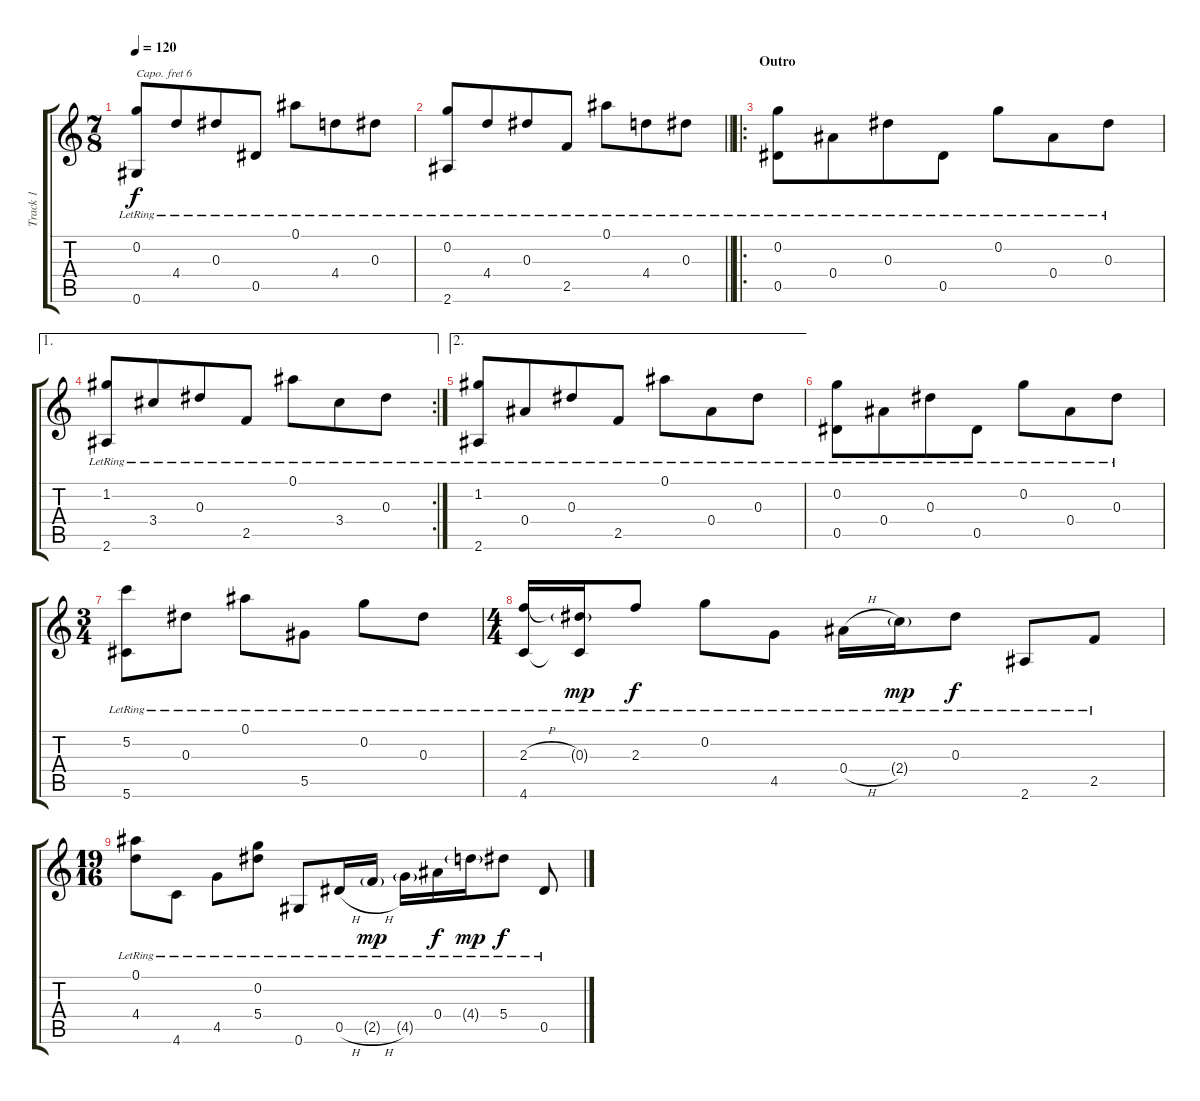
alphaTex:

\track ("Track 1" "Track 1") {instrument acousticguitarsteel}
\staff {score tabs}
\capo 6
\tuning (E4 Db4 A3 E3 A2 D2) {hide}
\ts (7 8)
\tempo 120
\clef g2
\ks c
(0.2{lr} 0.6{lr}).8{dy f} 4.4{lr}.8 0.3{lr}.8 0.5{lr}.8 0.1{lr}.8 4.4{lr}.8 0.3{lr}.8 |
\barLineRight lightlight
(0.2{lr} 2.6{lr}).8 4.4{lr}.8 0.3{lr}.8 2.5{lr}.8 0.1{lr}.8 4.4{lr}.8 0.3{lr}.8 |
\ro
\section ("" "Outro")
(0.2{lr} 0.5{lr}).8 0.4{lr}.8 0.3{lr}.8 0.5{lr}.8 0.2{lr}.8 0.4{lr}.8 0.3{lr}.8 |
\ae 1
\rc 2
(1.2{lr} 2.6{lr}).8 3.4{lr}.8 0.3{lr}.8 2.5{lr}.8 0.1{lr}.8 3.4{lr}.8 0.3{lr}.8 |
\ae 2
(1.2{lr} 2.6{lr}).8 0.4{lr}.8 0.3{lr}.8 2.5{lr}.8 0.1{lr}.8 0.4{lr}.8 0.3{lr}.8 |
(0.2{lr} 0.5{lr}).8 0.4{lr}.8 0.3{lr}.8 0.5{lr}.8 0.2{lr}.8 0.4{lr}.8 0.3{lr}.8 |
\ts (3 4)
(5.2{lr} 5.6{lr}).8 0.3{lr}.8 0.1{lr}.8 5.5{lr}.8 0.2{lr}.8 0.3{lr}.8 |
\ts (4 4)
(2.3{h lr} 4.6{lr}).16 (0.3{g lr} 4.6{t}).16{dy mp} 2.3{lr}.8{dy f} 0.2{lr}.8 4.5{lr}.8 0.4{h lr}.16 2.4{g lr}.16{dy mp} 0.3{lr}.8{dy f} 2.6{lr}.8 2.5{lr}.8 |
\ts (19 16)
(0.1{lr} 4.4{lr}).8 4.6{lr}.8 4.5{lr}.8 (0.2{lr} 5.4{lr}).8 0.6{lr}.8 0.5{h lr}.16 2.5{h g lr}.16{dy mp} 4.5{g lr}.16 0.4{lr}.16{dy f} 4.4{g lr}.16{dy mp} 5.4{lr}.8{dy f} 0.5{lr}.8
